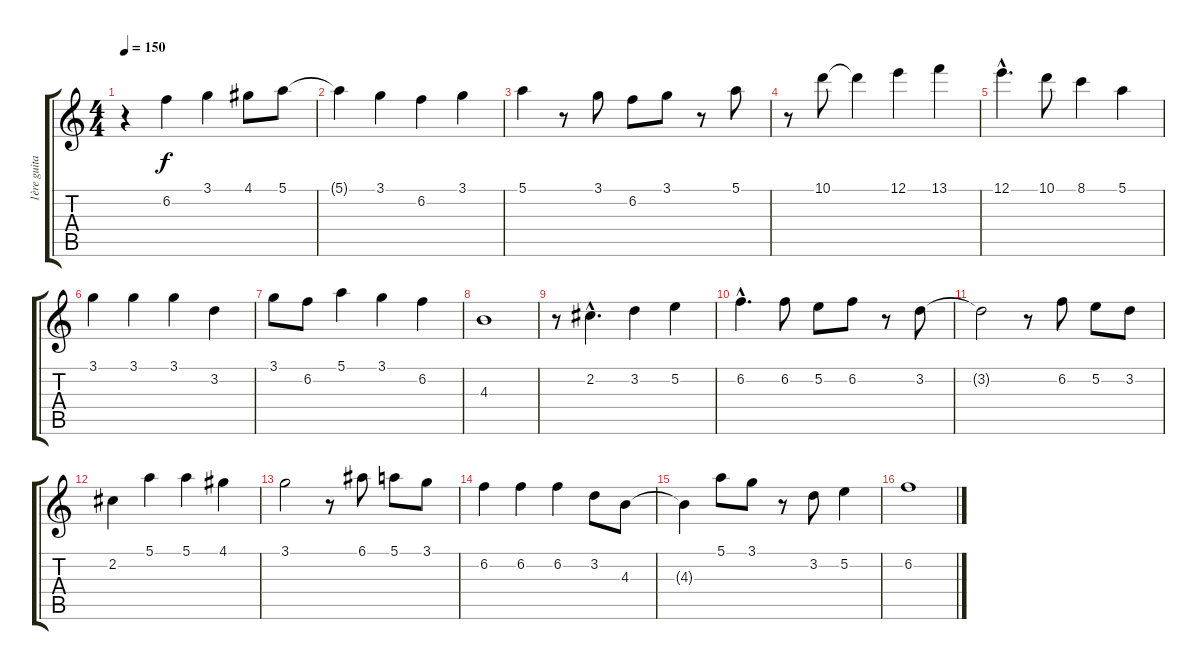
\track ("1ère guitare" "1ère guita") {instrument acousticguitarsteel}
\staff {score tabs}
\tuning (E4 B3 G3 D3 A2 E2) {hide}
\ts (4 4)
\tempo 150
\clef g2
\ks c
r.4{dy f instrument acousticguitarsteel} 6.2.4 3.1.4 4.1.8 5.1.8 |
5.1{t}.4 3.1.4 6.2.4 3.1.4 |
5.1.4 r.8 3.1.8 6.2.8 3.1.8 r.8 5.1.8 |
r.8 10.1.8 10.1{t}.4 12.1.4 13.1.4 |
12.1{hac}.4{d} 10.1.8 8.1.4 5.1.4 |
3.1.4 3.1.4 3.1.4 3.2.4 |
3.1.8 6.2.8 5.1.4 3.1.4 6.2.4 |
4.3.1 |
r.8 2.2{hac}.4{d} 3.2.4 5.2.4 |
6.2{hac}.4{d} 6.2.8 5.2.8 6.2.8 r.8 3.2.8 |
3.2{t}.2 r.8 6.2.8 5.2.8 3.2.8 |
2.2.4 5.1.4 5.1.4 4.1.4 |
3.1.2 r.8 6.1.8 5.1.8 3.1.8 |
6.2.4 6.2.4 6.2.4 3.2.8 4.3.8 |
4.3{t}.4 5.1.8 3.1.8 r.8 3.2.8 5.2.4 |
6.2.1
